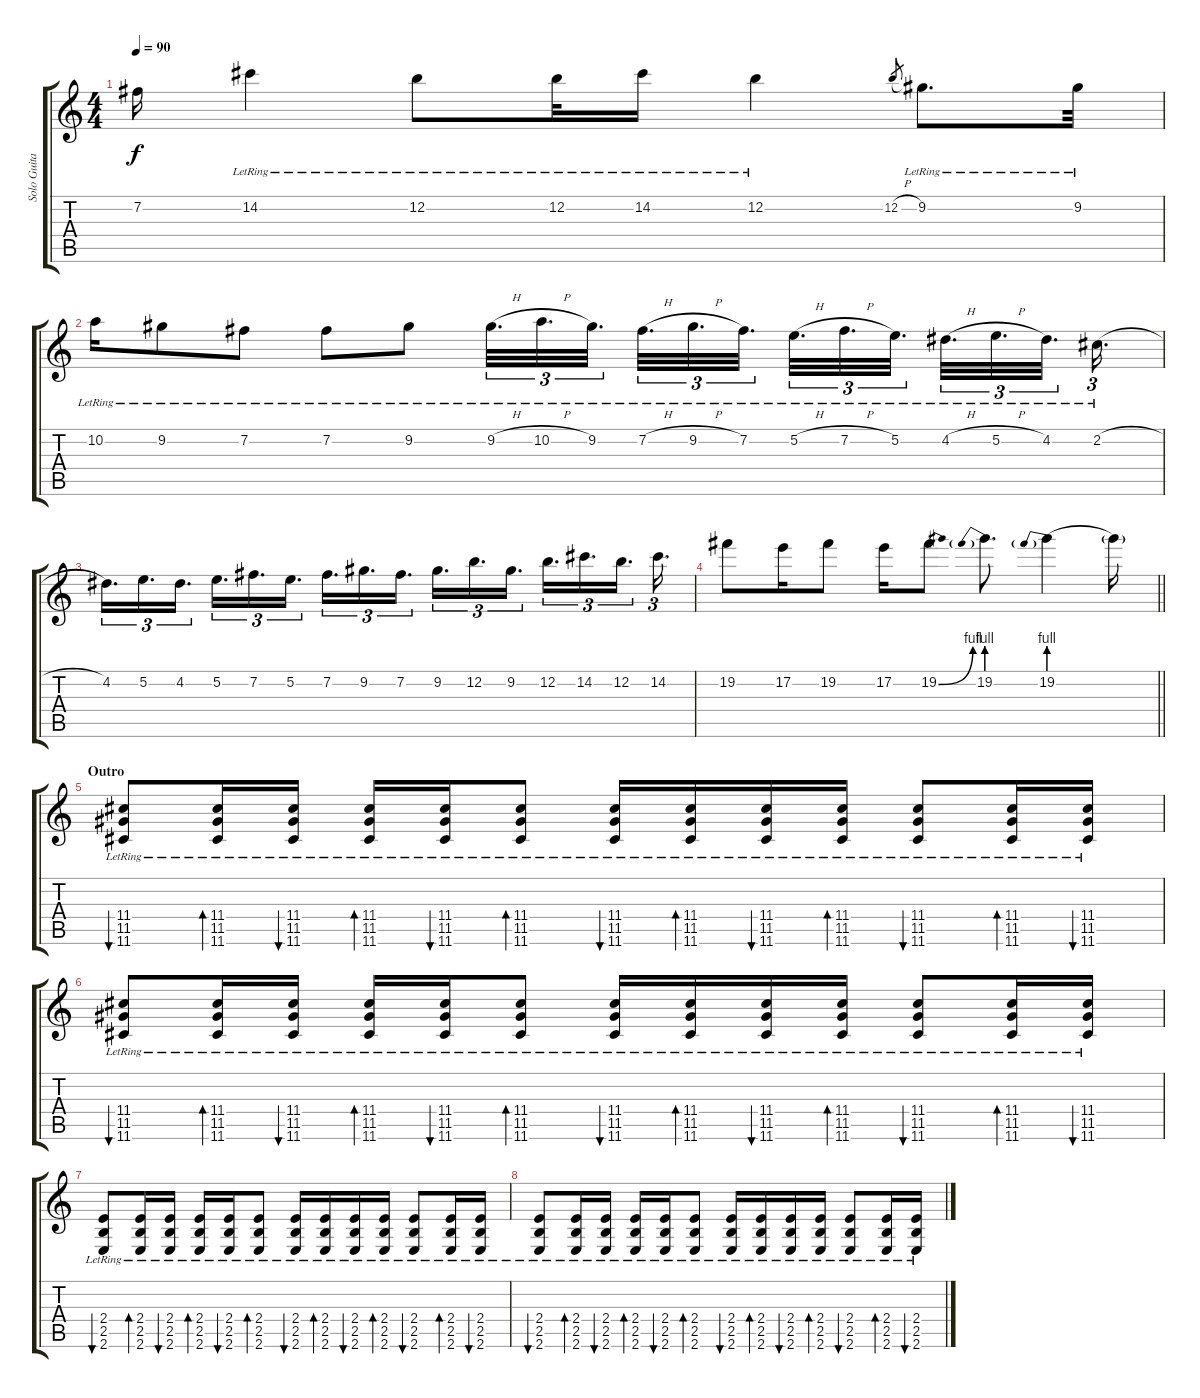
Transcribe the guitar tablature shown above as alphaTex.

\track ("Solo Guitar 2 (Xulfi)" "Solo Guita") {instrument distortionguitar}
\staff {score tabs}
\tuning (E4 B3 G3 D3 A2 D2) {hide}
\ts (4 4)
\tempo 90
\clef g2
\ks c
7.2{t}.16{dy f} 14.2{lr}.4 12.2{lr}.8 12.2{lr}.32 14.2{lr}.16 12.2{lr}.4 12.2{h}.8{gr} 9.2{lr}.8{d} 9.2{lr}.32 |
10.2{lr}.16 9.2{lr}.8 7.2{lr}.8 7.2{lr}.8 9.2{lr}.8 9.2{h lr}.32{d tu (3 2)} 10.2{h lr}.32{d tu (3 2)} 9.2{lr}.32{d tu (3 2)} 7.2{h lr}.32{d tu (3 2)} 9.2{h lr}.32{d tu (3 2)} 7.2{lr}.32{d tu (3 2)} 5.2{h lr}.32{d tu (3 2)} 7.2{h lr}.32{d tu (3 2)} 5.2{lr}.32{d tu (3 2)} 4.2{h lr}.32{d tu (3 2)} 5.2{h lr}.32{d tu (3 2)} 4.2{lr}.32{d tu (3 2)} 2.2{h lr}.16{d tu (3 2)} |
4.2.16{d tu (3 2)} 5.2.16{d tu (3 2)} 4.2.16{d tu (3 2)} 5.2.16{d tu (3 2)} 7.2.16{d tu (3 2)} 5.2.16{d tu (3 2)} 7.2.16{d tu (3 2)} 9.2.16{d tu (3 2)} 7.2.16{d tu (3 2)} 9.2.16{d tu (3 2)} 12.2.16{d tu (3 2)} 9.2.16{d tu (3 2)} 12.2.16{d tu (3 2)} 14.2.16{d tu (3 2)} 12.2.16{d tu (3 2)} 14.2.16{d tu (3 2)} |
\barLineRight lightlight
19.2.8 17.2.16 19.2.8 17.2.16 19.2{be (bend 0 0 60 4)}.8 19.2{be (prebend 0 4 60 4)}.8{d} 19.2{be (prebend 0 4 60 4)}.4 19.2{t}.16 |
\section ("" "Outro")
(11.4{lr} 11.5{lr} 11.6{lr}).8{bu 120 volume 11 balance 12} (11.4{lr} 11.5{lr} 11.6{lr}).16{bd 60} (11.4{lr} 11.5{lr} 11.6{lr}).16{bu 60} (11.4{lr} 11.5{lr} 11.6{lr}).16{bd 60} (11.4{lr} 11.5{lr} 11.6{lr}).16{bu 60} (11.4{lr} 11.5{lr} 11.6{lr}).8{bd 60} (11.4{lr} 11.5{lr} 11.6{lr}).16{bu 60} (11.4{lr} 11.5{lr} 11.6{lr}).16{bd 60} (11.4{lr} 11.5{lr} 11.6{lr}).16{bu 60} (11.4{lr} 11.5{lr} 11.6{lr}).16{bd 60} (11.4{lr} 11.5{lr} 11.6{lr}).8{bu 60} (11.4{lr} 11.5{lr} 11.6{lr}).16{bd 60} (11.4{lr} 11.5{lr} 11.6{lr}).16{bu 60} |
(11.4{lr} 11.5{lr} 11.6{lr}).8{bu 120} (11.4{lr} 11.5{lr} 11.6{lr}).16{bd 60} (11.4{lr} 11.5{lr} 11.6{lr}).16{bu 60} (11.4{lr} 11.5{lr} 11.6{lr}).16{bd 60} (11.4{lr} 11.5{lr} 11.6{lr}).16{bu 60} (11.4{lr} 11.5{lr} 11.6{lr}).8{bd 60} (11.4{lr} 11.5{lr} 11.6{lr}).16{bu 60} (11.4{lr} 11.5{lr} 11.6{lr}).16{bd 60} (11.4{lr} 11.5{lr} 11.6{lr}).16{bu 60} (11.4{lr} 11.5{lr} 11.6{lr}).16{bd 60} (11.4{lr} 11.5{lr} 11.6{lr}).8{bu 60} (11.4{lr} 11.5{lr} 11.6{lr}).16{bd 60} (11.4{lr} 11.5{lr} 11.6{lr}).16{bu 60} |
(2.4{lr} 2.5{lr} 2.6{lr}).8{bu 120} (2.4{lr} 2.5{lr} 2.6{lr}).16{bd 60} (2.4{lr} 2.5{lr} 2.6{lr}).16{bu 60} (2.4{lr} 2.5{lr} 2.6{lr}).16{bd 60} (2.4{lr} 2.5{lr} 2.6{lr}).16{bu 60} (2.4{lr} 2.5{lr} 2.6{lr}).8{bd 60} (2.4{lr} 2.5{lr} 2.6{lr}).16{bu 60} (2.4{lr} 2.5{lr} 2.6{lr}).16{bd 60} (2.4{lr} 2.5{lr} 2.6{lr}).16{bu 60} (2.4{lr} 2.5{lr} 2.6{lr}).16{bd 60} (2.4{lr} 2.5{lr} 2.6{lr}).8{bu 60} (2.4{lr} 2.5{lr} 2.6{lr}).16{bd 60} (2.4{lr} 2.5{lr} 2.6{lr}).16{bu 60} |
(2.4{lr} 2.5{lr} 2.6{lr}).8{bu 120} (2.4{lr} 2.5{lr} 2.6{lr}).16{bd 60} (2.4{lr} 2.5{lr} 2.6{lr}).16{bu 60} (2.4{lr} 2.5{lr} 2.6{lr}).16{bd 60} (2.4{lr} 2.5{lr} 2.6{lr}).16{bu 60} (2.4{lr} 2.5{lr} 2.6{lr}).8{bd 60} (2.4{lr} 2.5{lr} 2.6{lr}).16{bu 60} (2.4{lr} 2.5{lr} 2.6{lr}).16{bd 60} (2.4{lr} 2.5{lr} 2.6{lr}).16{bu 60} (2.4{lr} 2.5{lr} 2.6{lr}).16{bd 60} (2.4{lr} 2.5{lr} 2.6{lr}).8{bu 60} (2.4{lr} 2.5{lr} 2.6{lr}).16{bd 60} (2.4{lr} 2.5{lr} 2.6{lr}).16{bu 60}
